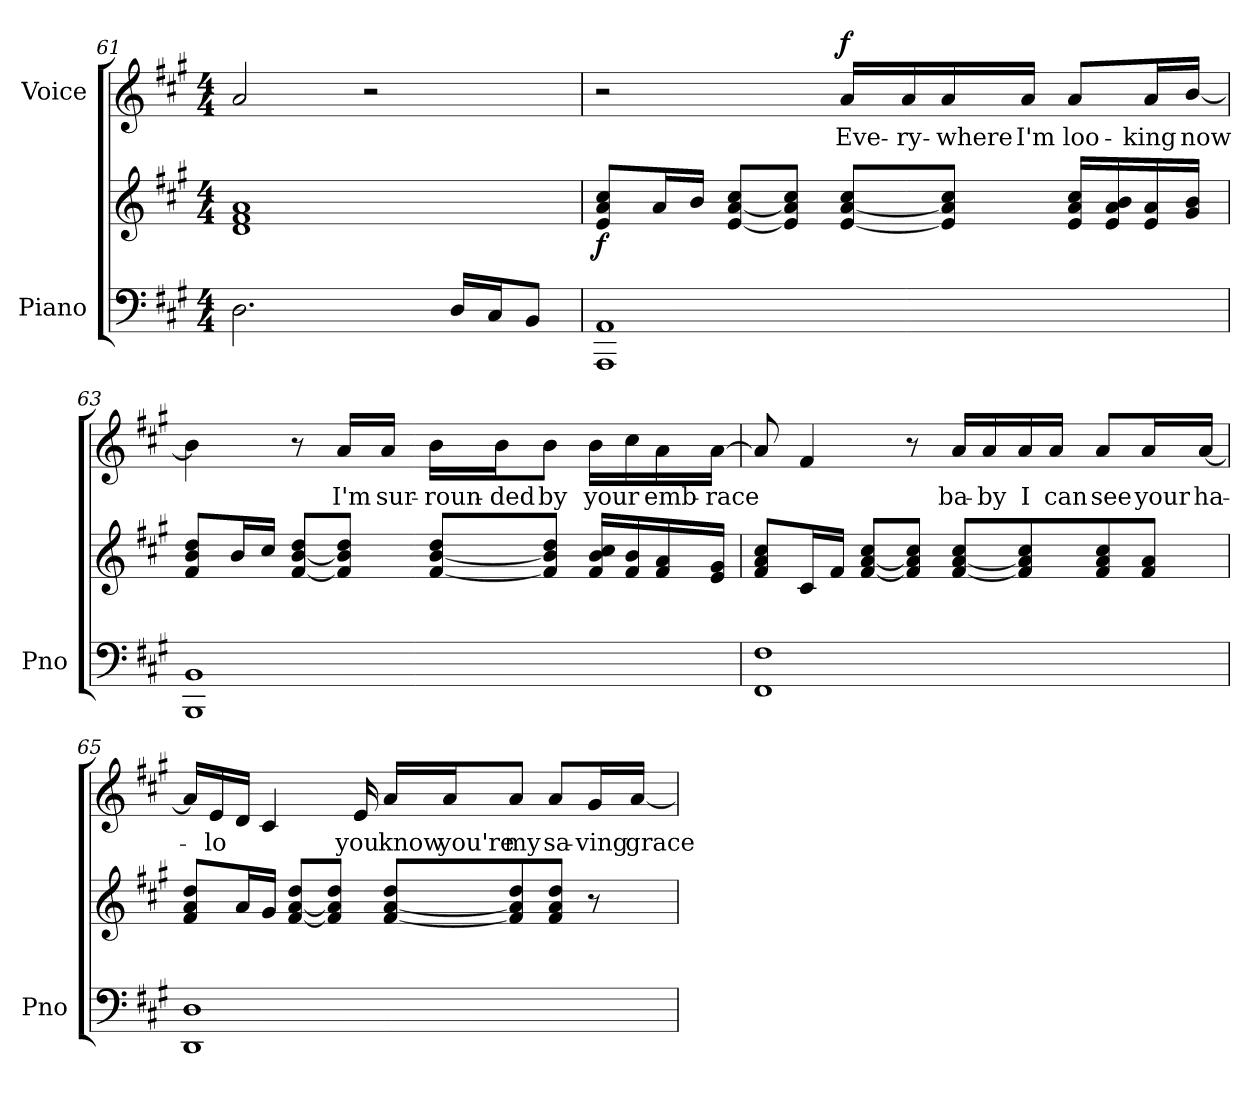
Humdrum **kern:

**kern	**kern	**dynam	**kern	**text	**dynam
*part2	*part2	*part2	*part1	*part1	*part1
*staff3	*staff2	*staff2/3	*staff1	*staff1	*staff1
*I"Piano	*	*	*I"Voice	*	*
*I'Pno	*	*	*	*	*
*clefF4	*clefG2	*	*clefG2	*	*
*k[f#c#g#]	*k[f#c#g#]	*	*k[f#c#g#]	*	*
*M4/4	*M4/4	*	*M4/4	*	*
=61	=61	=61	=61	=61	=61
2.D\	1d 1f# 1a	.	2a/	.	.
.	.	.	2r	.	.
16D/LL	.	.	.	.	.
16C#/J	.	.	.	.	.
8BB/J	.	.	.	.	.
=62	=62	=62	=62	=62	=62
!	!	!LO:DY:b	!	!	!
1AAA 1AA	8e/ 8a/ 8cc#/L	f	2r	.	.
.	16a/L	.	.	.	.
.	16b/JJ	.	.	.	.
.	[8e/ [8a/ 8cc#/L	.	.	.	.
.	8e/] 8a/] 8cc#/J	.	.	.	.
!	!	!	!	!LO:LY:b	!LO:DY:a
.	[8e/ [8a/ 8cc#/L	.	16a/LL	Eve-	f
!	!	!	!	!LO:LY:b	!
.	.	.	16a/	-ry-	.
!	!	!	!	!LO:LY:b	!
.	8e/] 8a/] 8cc#/J	.	16a/	-where	.
!	!	!	!	!LO:LY:b	!
.	.	.	16a/JJ	I'm	.
!	!	!	!	!LO:LY:b	!
.	16e/ 16a/ 16cc#/LL	.	8a/L	loo-	.
.	16e/ 16a/ 16b/	.	.	.	.
!	!	!	!	!LO:LY:b	!
.	16e/ 16a/	.	16a/L	-king	.
!	!	!	!	!LO:LY:b	!
.	16g#/ 16b/JJ	.	[16b/JJ	now	.
=63	=63	=63	=63	=63	=63
1BBB 1BB	8f#/ 8b/ 8dd/L	.	4b\]	.	.
.	16b/L	.	.	.	.
.	16cc#/JJ	.	.	.	.
.	[8f#/ [8b/ 8dd/L	.	8r	.	.
!	!	!	!	!LO:LY:b	!
.	8f#/] 8b/] 8dd/J	.	16a/LL	I'm	.
!	!	!	!	!LO:LY:b	!
.	.	.	16a/JJ	sur-	.
!	!	!	!	!LO:LY:b	!
.	[8f#/ [8b/ 8dd/L	.	16b\LL	-roun-	.
!	!	!	!	!LO:LY:b	!
.	.	.	16b\J	-ded	.
!	!	!	!	!LO:LY:b	!
.	8f#/] 8b/] 8dd/J	.	8b\J	by	.
!	!	!	!	!LO:LY:b	!
.	16f#/ 16b/ 16cc#/LL	.	16b\LL	your	.
.	16f#/ 16b/	.	16cc#\	.	.
!	!	!	!	!LO:LY:b	!
.	16f#/ 16a/	.	16a\	emb-	.
!	!	!	!	!LO:LY:b	!
.	16e/ 16g#/JJ	.	[16a\JJ	-race	.
!!LO:LB:g=z
=64	=64	=64	=64	=64	=64
1FF# 1F#	8f#/ 8a/ 8cc#/L	.	8a/]	.	.
.	16c#/L	.	4f#/	.	.
.	16f#/JJ	.	.	.	.
.	[8f#/ [8a/ 8cc#/L	.	.	.	.
.	8f#/] 8a/] 8cc#/J	.	8r	.	.
!	!	!	!	!LO:LY:b	!
.	[8f#/ [8a/ 8cc#/L	.	16a/LL	ba-	.
!	!	!	!	!LO:LY:b	!
.	.	.	16a/	-by	.
!	!	!	!	!LO:LY:b	!
.	8f#/] 8a/] 8cc#/	.	16a/	I	.
!	!	!	!	!LO:LY:b	!
.	.	.	16a/JJ	can	.
!	!	!	!	!LO:LY:b	!
.	8f#/ 8a/ 8cc#/	.	8a/L	see	.
!	!	!	!	!LO:LY:b	!
.	8f#/ 8a/J	.	16a/L	your	.
!	!	!	!	!LO:LY:b	!
.	.	.	[16a/JJ	ha-	.
=65	=65	=65	=65	=65	=65
1DD 1D	8f#/ 8a/ 8dd/L	.	16a/LL]	.	.
!	!	!	!	!LO:LY:b	!
.	.	.	16e/	-lo	.
.	16a/L	.	16d/JJ	.	.
.	16g#/JJ	.	4c#/	.	.
.	[8f#/ [8a/ 8dd/L	.	.	.	.
.	8f#/] 8a/] 8dd/J	.	.	.	.
!	!	!	!	!LO:LY:b	!
.	.	.	16e/	you	.
!	!	!	!	!LO:LY:b	!
.	[8f#/ [8a/ 8dd/L	.	16a/LL	know	.
!	!	!	!	!LO:LY:b	!
.	.	.	16a/J	you're	.
!	!	!	!	!LO:LY:b	!
.	8f#/] 8a/] 8dd/	.	8a/J	my	.
!	!	!	!	!LO:LY:b	!
.	8f#/ 8a/ 8dd/J	.	8a/L	sa-	.
!	!	!	!	!LO:LY:b	!
.	8r	.	16g#/L	-ving	.
!	!	!	!	!LO:LY:b	!
.	.	.	[16a/JJ	grace	.
=	=	=	=	=	=
*-	*-	*-	*-	*-	*-
